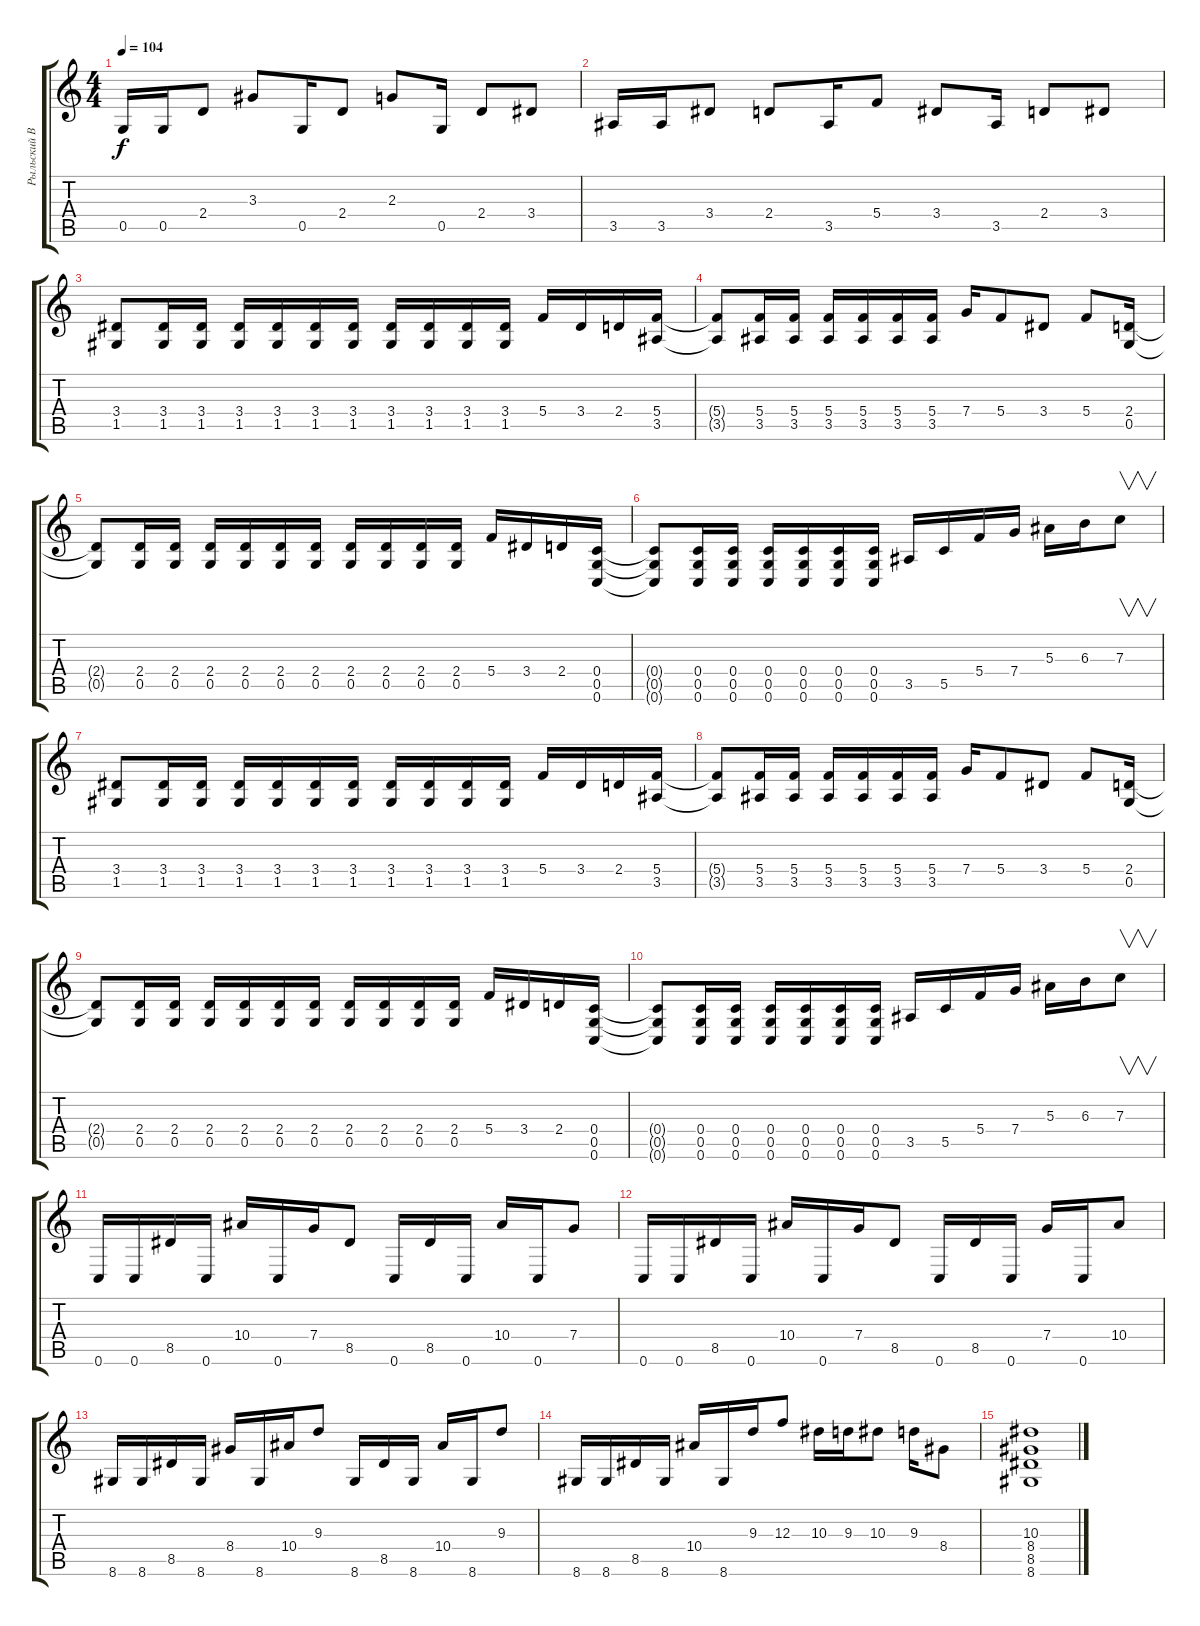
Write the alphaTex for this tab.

\track ("Рыльский Владислав" "Рыльский В") {instrument distortionguitar}
\staff {score tabs}
\tuning (D4 A3 F3 C3 G2 C2) {hide}
\ts (4 4)
\tempo 104
\clef g2
\ks c
0.5.16{dy f} 0.5.16 2.4.8 3.3.8 0.5.16 2.4.8 2.3.8 0.5.16 2.4.8 3.4.8 |
3.5.16 3.5.16 3.4.8 2.4.8 3.5.16 5.4.8 3.4.8 3.5.16 2.4.8 3.4.8 |
(3.4 1.5).8 (3.4 1.5).16 (3.4 1.5).16 (3.4 1.5).16 (3.4 1.5).16 (3.4 1.5).16 (3.4 1.5).16 (3.4 1.5).16 (3.4 1.5).16 (3.4 1.5).16 (3.4 1.5).16 5.4.16 3.4.16 2.4.16 (5.4 3.5).16 |
(5.4{t} 3.5{t}).8 (5.4 3.5).16 (5.4 3.5).16 (5.4 3.5).16 (5.4 3.5).16 (5.4 3.5).16 (5.4 3.5).16 7.4.16 5.4.8 3.4.8 5.4.8 (2.4 0.5).16 |
(2.4{t} 0.5{t}).8 (2.4 0.5).16 (2.4 0.5).16 (2.4 0.5).16 (2.4 0.5).16 (2.4 0.5).16 (2.4 0.5).16 (2.4 0.5).16 (2.4 0.5).16 (2.4 0.5).16 (2.4 0.5).16 5.4.16 3.4.16 2.4.16 (0.4 0.5 0.6).16 |
(0.4{t} 0.5{t} 0.6{t}).8 (0.4 0.5 0.6).16 (0.4 0.5 0.6).16 (0.4 0.5 0.6).16 (0.4 0.5 0.6).16 (0.4 0.5 0.6).16 (0.4 0.5 0.6).16 3.5.16 5.5.16 5.4.16 7.4.16 5.3.16 6.3.16 7.3.8{v} |
(3.4 1.5).8 (3.4 1.5).16 (3.4 1.5).16 (3.4 1.5).16 (3.4 1.5).16 (3.4 1.5).16 (3.4 1.5).16 (3.4 1.5).16 (3.4 1.5).16 (3.4 1.5).16 (3.4 1.5).16 5.4.16 3.4.16 2.4.16 (5.4 3.5).16 |
(5.4{t} 3.5{t}).8 (5.4 3.5).16 (5.4 3.5).16 (5.4 3.5).16 (5.4 3.5).16 (5.4 3.5).16 (5.4 3.5).16 7.4.16 5.4.8 3.4.8 5.4.8 (2.4 0.5).16 |
(2.4{t} 0.5{t}).8 (2.4 0.5).16 (2.4 0.5).16 (2.4 0.5).16 (2.4 0.5).16 (2.4 0.5).16 (2.4 0.5).16 (2.4 0.5).16 (2.4 0.5).16 (2.4 0.5).16 (2.4 0.5).16 5.4.16 3.4.16 2.4.16 (0.4 0.5 0.6).16 |
(0.4{t} 0.5{t} 0.6{t}).8 (0.4 0.5 0.6).16 (0.4 0.5 0.6).16 (0.4 0.5 0.6).16 (0.4 0.5 0.6).16 (0.4 0.5 0.6).16 (0.4 0.5 0.6).16 3.5.16 5.5.16 5.4.16 7.4.16 5.3.16 6.3.16 7.3.8{v} |
0.6.16 0.6.16 8.5.16 0.6.16 10.4.16 0.6.16 7.4.16 8.5.8 0.6.16 8.5.16 0.6.16 10.4.16 0.6.16 7.4.8 |
0.6.16 0.6.16 8.5.16 0.6.16 10.4.16 0.6.16 7.4.16 8.5.8 0.6.16 8.5.16 0.6.16 7.4.16 0.6.16 10.4.8 |
8.6.16 8.6.16 8.5.16 8.6.16 8.4.16 8.6.16 10.4.16 9.3.8 8.6.16 8.5.16 8.6.16 10.4.16 8.6.16 9.3.8 |
8.6.16 8.6.16 8.5.16 8.6.16 10.4.16 8.6.16 9.3.16 12.3.8 10.3.16 9.3.16 10.3.8 9.3.16 8.4.8 |
(10.3 8.4 8.5 8.6).1
